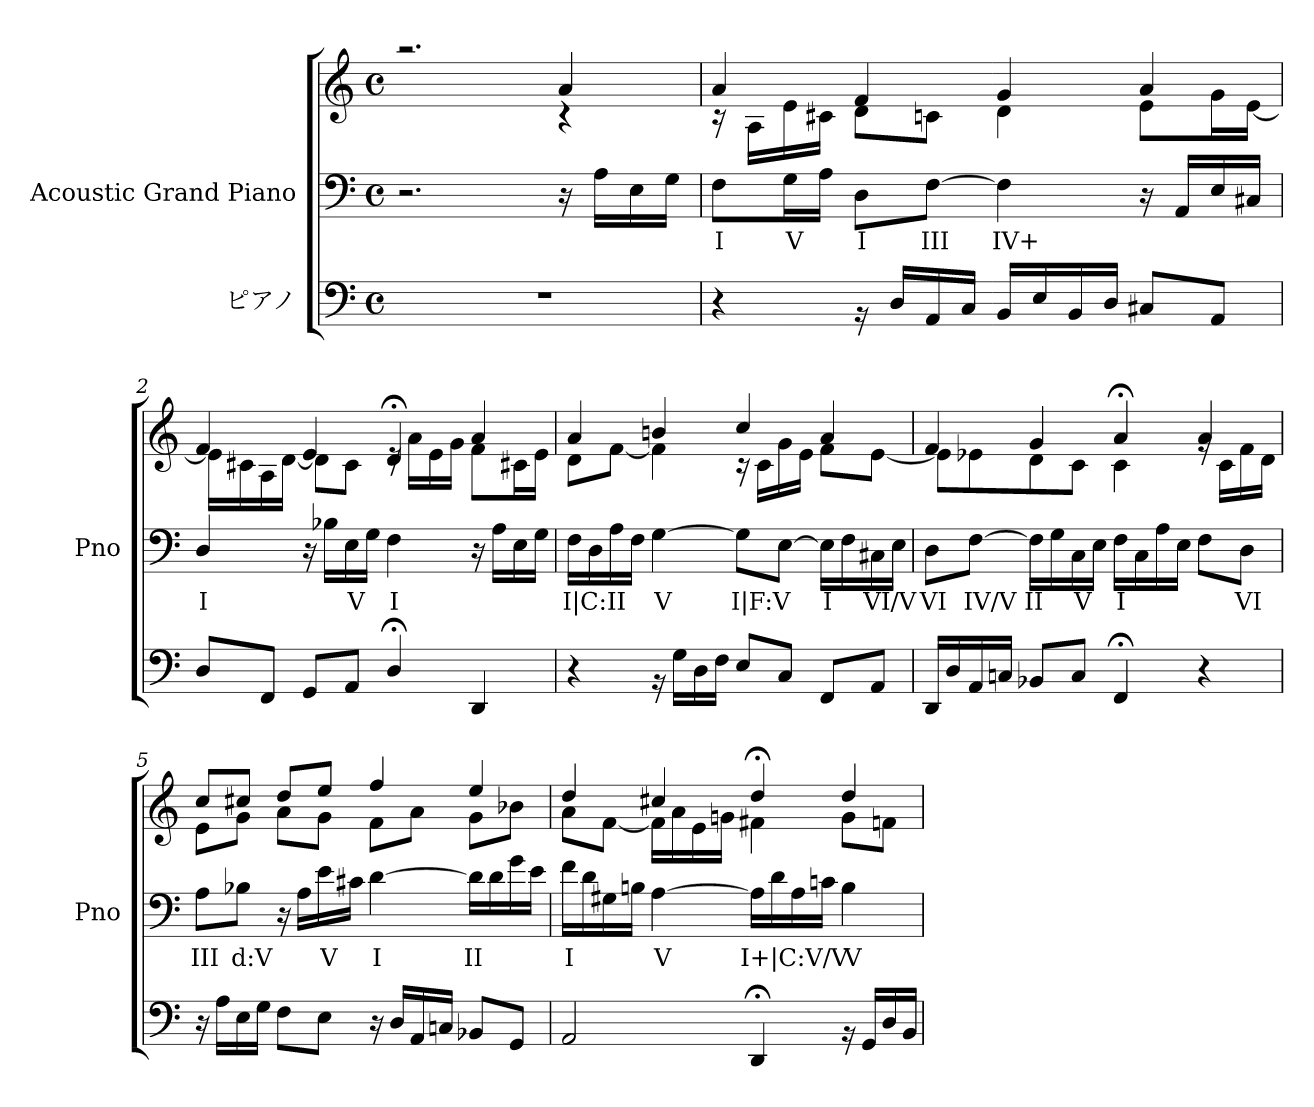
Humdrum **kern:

**kern	**kern	**text	**kern
*part2	*part1	*part1	*part1
*staff3	*staff2	*staff2	*staff1
*I"ピアノ	*I"Acoustic Grand Piano	*	*
*	*I'Pno	*	*
*clefF4	*clefF4	*	*clefG2
*k[]	*k[]	*	*k[]
*C:	*C:	*	*C:
*M4/4	*M4/4	*	*M4/4
*met(c)	*met(c)	*	*met(c)
*MM120	*MM120	*	*MM120
=	=	=	=
*	*	*	*^
1r	2.r	.	2.raa	2.ryy
!	!	!LO:LY:b	!	!
.	16r	d:V	4a/	4rc
.	16A\LL	.	.	.
.	16E\	.	.	.
.	16G\JJ	.	.	.
=1	=1	=1	=1	=1
!	!	!LO:LY:b	!	!
4r	8F\L	I	4a/	16rc
.	.	.	.	16A\LL
!	!	!LO:LY:b	!	!
.	16G\L	V	.	16e\
.	16A\JJ	.	.	16c#X\JJ
!	!	!LO:LY:b	!	!
16rBB	8D\L	I	4f/	8d\L
16D/LL	.	.	.	.
!	!	!LO:LY:b	!	!
16AA/	[8F\J	III	.	8cn\J
16C/JJ	.	.	.	.
!	!	!LO:LY:b	!	!
16BB/LL	4F\]	IV+	4g/	4d\
16E/	.	.	.	.
16BB/	.	.	.	.
16D/JJ	.	.	.	.
!	!	!LO:LY:b	!	!
8C#X/L	16r	V	4a/	8e\L
.	16AA/LL	.	.	.
8AA/J	16E/	.	.	16g\L
.	16C#X/JJ	.	.	[<16e\JJ
=2	=2	=2	=2	=2
!	!	!LO:LY:b	!	!
8D/L	4D/	I	4f/	16e\LL]
.	.	.	.	16c#X\
8FF/J	.	.	.	16A\
.	.	.	.	[<16d\JJ
!	!	!LO:LY:b	!	!
8GG/L	16r	II	4e/	8d\L]
.	16B-X\LL	.	.	.
!	!	!LO:LY:b	!	!
8AA/J	16E\	V	.	8c#\J
.	16G\JJ	.	.	.
!	!	!LO:LY:b	!	!
4D;</	4F\	I	4d;</	16re
.	.	.	.	16a\LL
.	.	.	.	16e\
.	.	.	.	16g\JJ
!	!	!LO:LY:b	!	!
4DD/	16r	q	4a/	8f\L
.	16A\LL	.	.	.
.	16E\	.	.	16c#X\L
.	16G\JJ	.	.	16e\JJ
=3	=3	=3	=3	=3
!	!	!LO:LY:b	!	!
4r	16F\LL	I|C:II	4a/	8d\L
.	16D\	.	.	.
.	16A\	.	.	[<8f\J
.	16F\JJ	.	.	.
!	!	!LO:LY:b	!	!
16rBB	[4G\	V	4bn/	4f\]
16G\LL	.	.	.	.
16D\	.	.	.	.
16F\JJ	.	.	.	.
!	!	!LO:LY:b	!	!
8E/L	8G\L]	I|F:V	4cc/	16rc
.	.	.	.	16c\LL
8C/J	[8E\J	.	.	16g\
.	.	.	.	16e\JJ
!	!	!LO:LY:b	!	!
8FF/L	16E\LL]	I	4a/	8f\L
.	16F\	.	.	.
!	!	!LO:LY:b	!	!
8AA/J	16C#X\	VI/V	.	[<8e\J
.	16E\JJ	.	.	.
!!LO:LB:g=z	!!
=4	=4	=4	=4	=4
!	!	!LO:LY:b	!	!
16DD/LL	8D\L	VI	4f/	8e\L]
16D/	.	.	.	.
!	!	!LO:LY:b	!	!
16AA/	[8F\J	IV/V	.	8e-X\
16Cn/JJ	.	.	.	.
!	!	!LO:LY:b	!	!
8BB-X/L	16F\LL]	II	4g/	8d\
.	16G\	.	.	.
!	!	!LO:LY:b	!	!
8C/J	16C\	V	.	8c\J
.	16E\JJ	.	.	.
!	!	!LO:LY:b	!	!
4FF;/	16F\LL	I	4a;</	4c\
.	16C\	.	.	.
.	16A\	.	.	.
.	16E\JJ	.	.	.
4r	8F\L	.	4a/	16rg
.	.	.	.	16c\LL
!	!	!LO:LY:b	!	!
.	8D\J	VI	.	16f\
.	.	.	.	16d\JJ
=5	=5	=5	=5	=5
!	!	!LO:LY:b	!	!
16r	8A\L	III	8cc/L	8e\L
16A\LL	.	.	.	.
!	!	!LO:LY:b	!	!
16E\	8B-X\J	d:V	8cc#X/J	8g\J
16G\JJ	.	.	.	.
!	!	!LO:LY:b	!	!
8F\L	16r	I	8dd/L	8a\L
.	16A\LL	.	.	.
!	!	!LO:LY:b	!	!
8E\J	16e\	V	8ee/J	8g\J
.	16c#X\JJ	.	.	.
!	!	!LO:LY:b	!	!
16r	[4d\	I	4ff/	8f\L
16D/LL	.	.	.	.
16AA/	.	.	.	8a\J
16Cn/JJ	.	.	.	.
!	!	!LO:LY:b	!	!
8BB-X/L	16d\LL]	II	4ee/	8g\L
.	16d\	.	.	.
8GG/J	16g\	.	.	8b-X\J
.	16e\JJ	.	.	.
=6	=6	=6	=6	=6
!	!	!LO:LY:b	!	!
2AA/	16f\LL	I	4dd/	8a\L
.	16d\	.	.	.
.	16G#X\	.	.	[<8f\J
.	16Bn\JJ	.	.	.
!	!	!LO:LY:b	!	!
.	[4A\	V	4cc#X/	16f\LL]
.	.	.	.	16a\
.	.	.	.	16e\
.	.	.	.	16gn\JJ
!	!	!LO:LY:b	!	!
4DD;/	16A\LL]	I+|C:V/V	4dd;</	4f#X\
.	16d\	.	.	.
.	16A\	.	.	.
.	16cn\JJ	.	.	.
!	!	!LO:LY:b	!	!
16rBB	4B\	V	4dd/	8g\L
16GG/LL	.	.	.	.
16D/	.	.	.	8fn\J
16BB/JJ	.	.	.	.
*	*	*	*v	*v
=	=	=	=
*-	*-	*-	*-
